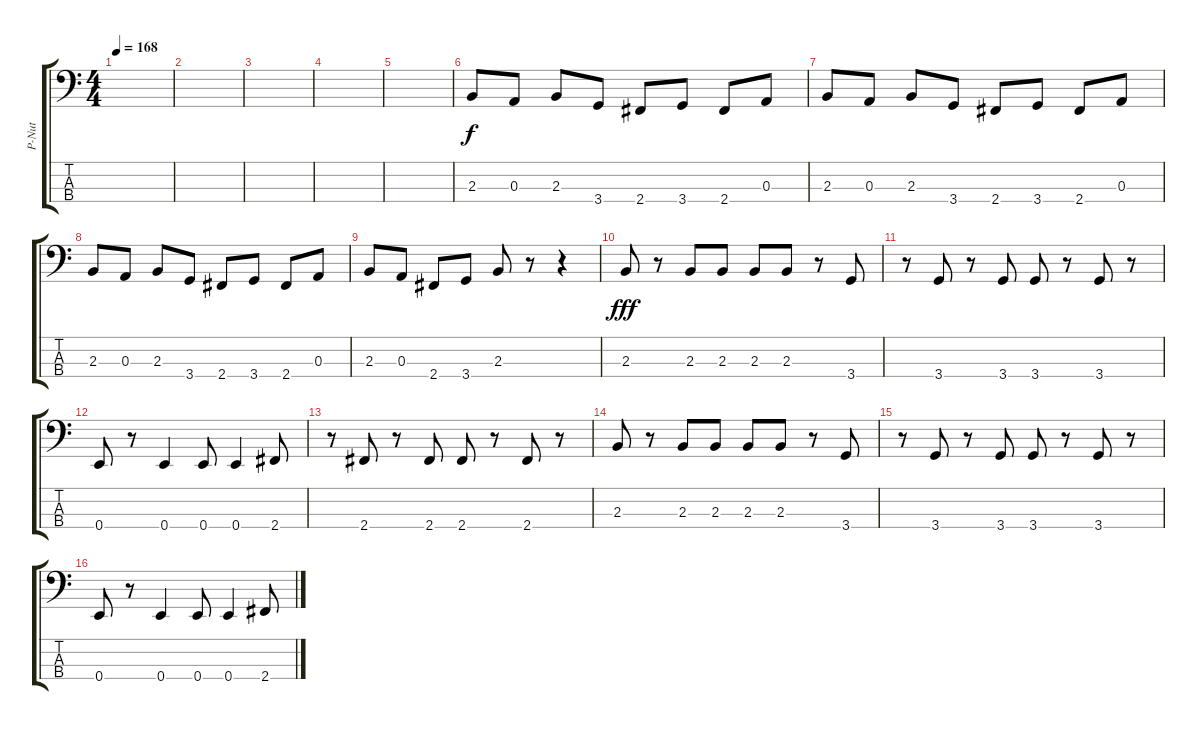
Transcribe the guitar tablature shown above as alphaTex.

\track ("P-Nut" "P-Nut") {instrument electricbassfinger}
\staff {score tabs}
\tuning (G2 D2 A1 E1) {hide}
\ts (4 4)
\tempo 168
\clef f4
\ks c
|
|
|
|
|
2.3.8 0.3.8 2.3.8 3.4.8 2.4.8 3.4.8 2.4.8 0.3.8 |
2.3.8 0.3.8 2.3.8 3.4.8 2.4.8 3.4.8 2.4.8 0.3.8 |
2.3.8 0.3.8 2.3.8 3.4.8 2.4.8 3.4.8 2.4.8 0.3.8 |
2.3.8{dy f} 0.3.8 2.4.8 3.4.8 2.3.8 r.8 r.4 |
2.3.8{dy fff} r.8 2.3.8 2.3.8 2.3.8 2.3.8 r.8 3.4.8 |
r.8 3.4.8 r.8 3.4.8 3.4.8 r.8 3.4.8 r.8 |
0.4.8 r.8 0.4.4 0.4.8 0.4.4 2.4.8 |
r.8 2.4.8 r.8 2.4.8 2.4.8 r.8 2.4.8 r.8 |
2.3.8 r.8 2.3.8 2.3.8 2.3.8 2.3.8 r.8 3.4.8 |
r.8 3.4.8 r.8 3.4.8 3.4.8 r.8 3.4.8 r.8 |
0.4.8 r.8 0.4.4 0.4.8 0.4.4 2.4.8
